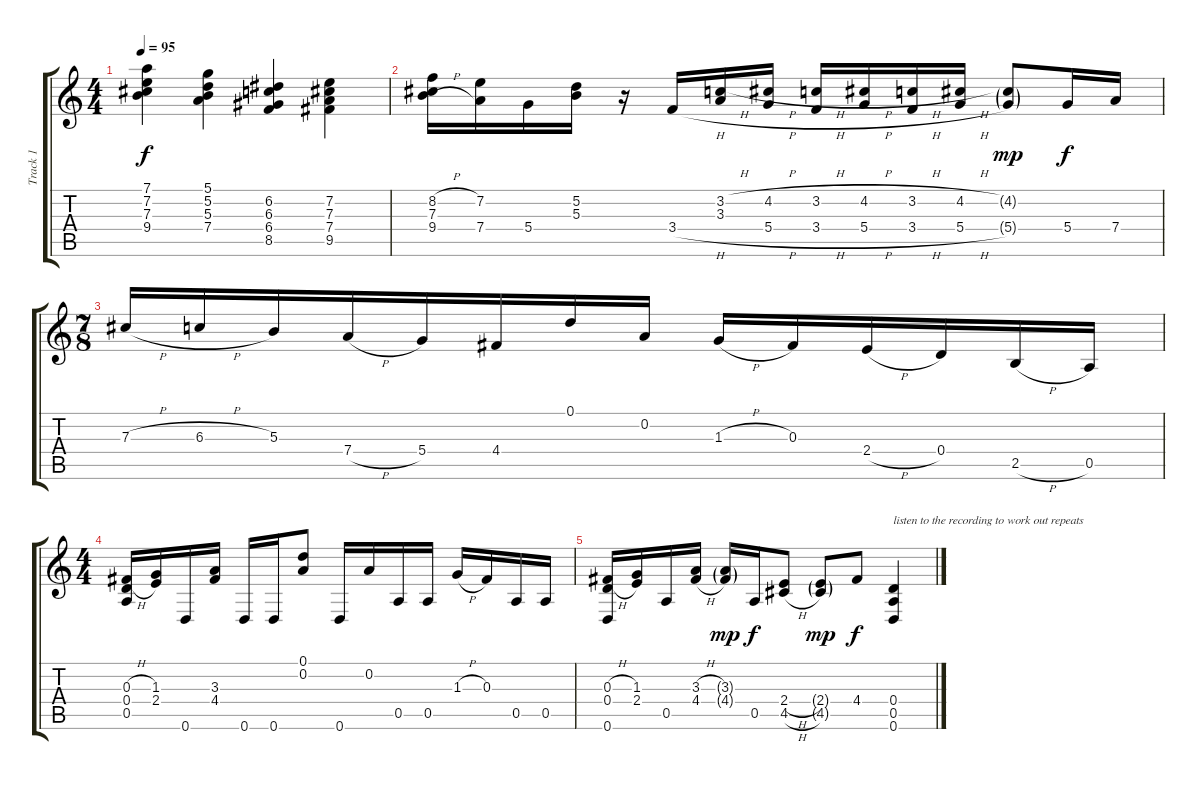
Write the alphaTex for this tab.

\track ("Track 1" "Track 1") {instrument acousticguitarnylon}
\staff {score tabs}
\tuning (D4 A3 Gb3 D3 A2 D2) {hide}
\ts (4 4)
\tempo 95
\clef g2
\ks c
(7.1 7.2 7.3 9.4).4{dy f} (5.1 5.2 5.3 7.4).4 (6.2 6.3 6.4 8.5).4 (7.2 7.3 7.4 9.5).4 |
(8.2{h} 7.3 9.4{h}).16 (7.2 7.4).16 5.4.16 (5.2 5.3).16 r.16 3.4{h}.16 (3.2{h} 3.3).16 (4.2{h} 5.4{h}).16 (3.2{h} 3.4{h}).16 (4.2{h} 5.4{h}).16 (3.2{h} 3.4{h}).16 (4.2{h} 5.4{h}).16 (4.2{g} 5.4{g}).8{dy mp} 5.4.16{dy f} 7.4.16 |
\ts (7 8)
7.3{h}.16 6.3{h}.16 5.3.16 7.4{h}.16 5.4.16 4.4.16 0.1.16 0.2.16 1.3{h}.16 0.3.16 2.4{h}.16 0.4.16 2.5{h}.16 0.5.16 |
\ts (4 4)
(0.3{h} 0.4{h} 0.5).16 (1.3 2.4).16 0.6.16 (3.3 4.4).16 0.6.16 0.6.16 (0.1 0.2).8 0.6.16 0.2.16 0.5.16 0.5.16 1.3{h}.16 0.3.16 0.5.16 0.5.16 |
(0.3{h} 0.4{h} 0.6).16 (1.3 2.4).16 0.5.16 (3.3{h} 4.4{h}).16 (3.3{g} 4.4{g}).16{dy mp} 0.5.16{dy f} (2.4{h} 4.5{h}).8 (2.4{g} 4.5{g}).8{dy mp} 4.4.8{dy f} (0.4 0.5 0.6).4{txt "listen to the recording to work out repeats"}
